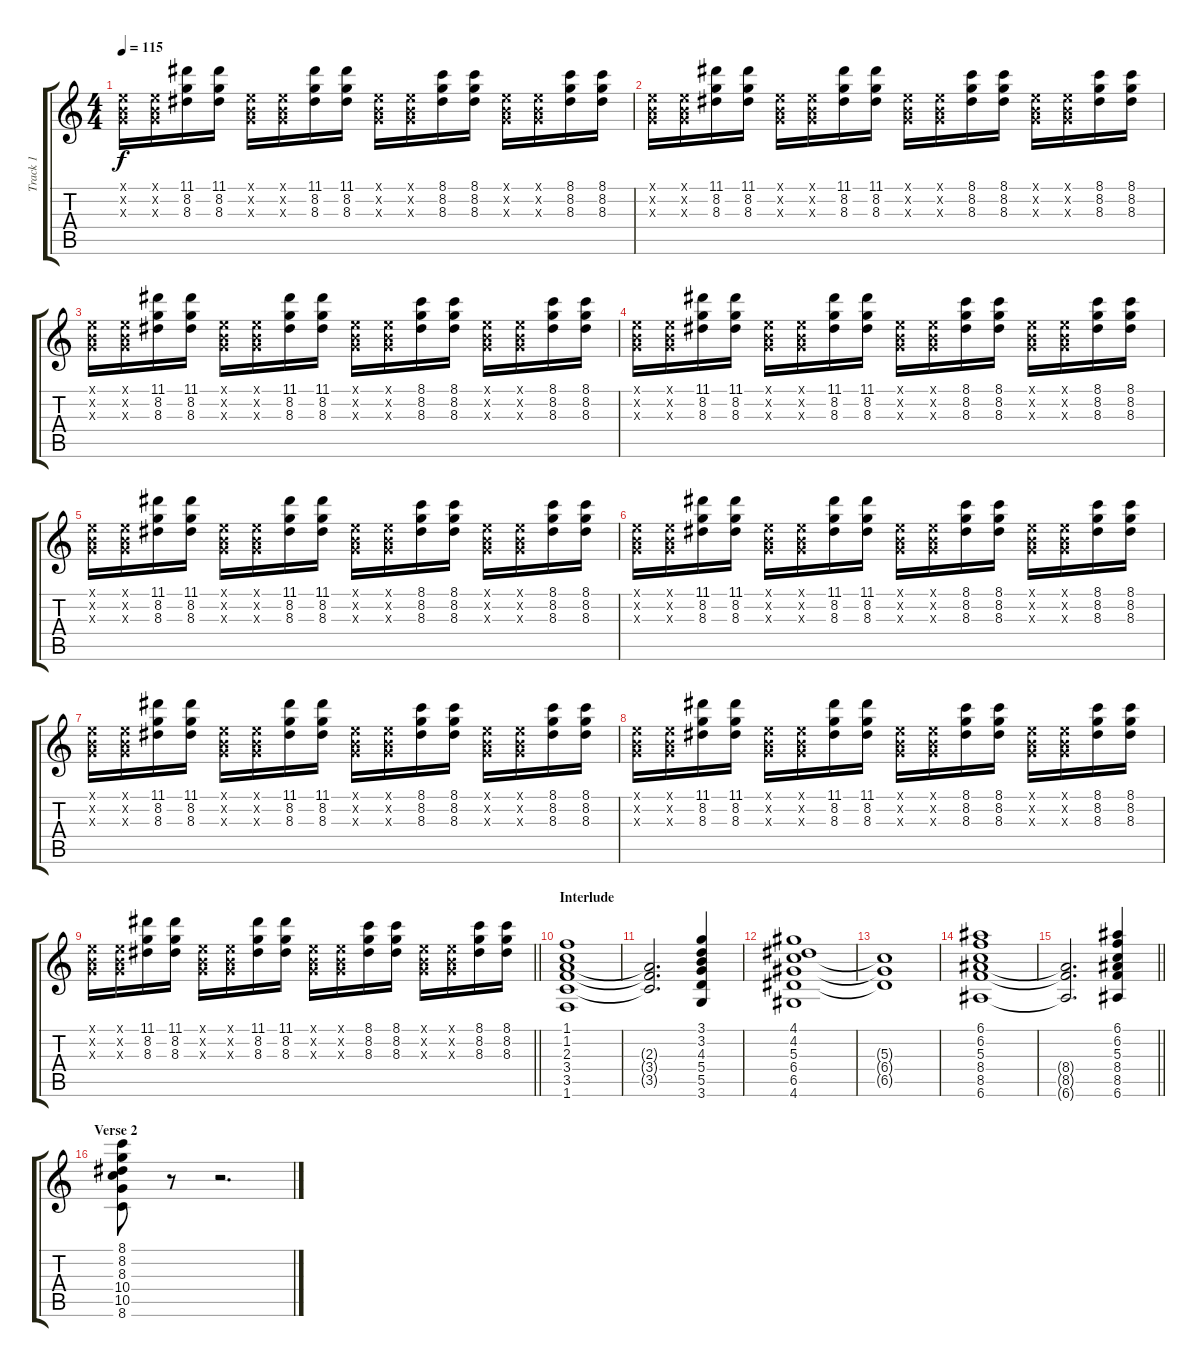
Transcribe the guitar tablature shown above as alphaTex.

\track ("Track 1" "Track 1") {instrument electricguitarjazz}
\staff {score tabs}
\tuning (E4 B3 G3 D3 A2 E2) {hide}
\ts (4 4)
\tempo 115
\clef g2
\ks c
(0.1{x} 0.2{x} 0.3{x}).16{dy f} (0.1{x} 0.2{x} 0.3{x}).16 (11.1 8.2 8.3).16 (11.1 8.2 8.3).16 (0.1{x} 0.2{x} 0.3{x}).16 (0.1{x} 0.2{x} 0.3{x}).16 (11.1 8.2 8.3).16 (11.1 8.2 8.3).16 (0.1{x} 0.2{x} 0.3{x}).16 (0.1{x} 0.2{x} 0.3{x}).16 (8.1 8.2 8.3).16 (8.1 8.2 8.3).16 (0.1{x} 0.2{x} 0.3{x}).16 (0.1{x} 0.2{x} 0.3{x}).16 (8.1 8.2 8.3).16 (8.1 8.2 8.3).16 |
(0.1{x} 0.2{x} 0.3{x}).16 (0.1{x} 0.2{x} 0.3{x}).16 (11.1 8.2 8.3).16 (11.1 8.2 8.3).16 (0.1{x} 0.2{x} 0.3{x}).16 (0.1{x} 0.2{x} 0.3{x}).16 (11.1 8.2 8.3).16 (11.1 8.2 8.3).16 (0.1{x} 0.2{x} 0.3{x}).16 (0.1{x} 0.2{x} 0.3{x}).16 (8.1 8.2 8.3).16 (8.1 8.2 8.3).16 (0.1{x} 0.2{x} 0.3{x}).16 (0.1{x} 0.2{x} 0.3{x}).16 (8.1 8.2 8.3).16 (8.1 8.2 8.3).16 |
(0.1{x} 0.2{x} 0.3{x}).16 (0.1{x} 0.2{x} 0.3{x}).16 (11.1 8.2 8.3).16 (11.1 8.2 8.3).16 (0.1{x} 0.2{x} 0.3{x}).16 (0.1{x} 0.2{x} 0.3{x}).16 (11.1 8.2 8.3).16 (11.1 8.2 8.3).16 (0.1{x} 0.2{x} 0.3{x}).16 (0.1{x} 0.2{x} 0.3{x}).16 (8.1 8.2 8.3).16 (8.1 8.2 8.3).16 (0.1{x} 0.2{x} 0.3{x}).16 (0.1{x} 0.2{x} 0.3{x}).16 (8.1 8.2 8.3).16 (8.1 8.2 8.3).16 |
(0.1{x} 0.2{x} 0.3{x}).16 (0.1{x} 0.2{x} 0.3{x}).16 (11.1 8.2 8.3).16 (11.1 8.2 8.3).16 (0.1{x} 0.2{x} 0.3{x}).16 (0.1{x} 0.2{x} 0.3{x}).16 (11.1 8.2 8.3).16 (11.1 8.2 8.3).16 (0.1{x} 0.2{x} 0.3{x}).16 (0.1{x} 0.2{x} 0.3{x}).16 (8.1 8.2 8.3).16 (8.1 8.2 8.3).16 (0.1{x} 0.2{x} 0.3{x}).16 (0.1{x} 0.2{x} 0.3{x}).16 (8.1 8.2 8.3).16 (8.1 8.2 8.3).16 |
(0.1{x} 0.2{x} 0.3{x}).16 (0.1{x} 0.2{x} 0.3{x}).16 (11.1 8.2 8.3).16 (11.1 8.2 8.3).16 (0.1{x} 0.2{x} 0.3{x}).16 (0.1{x} 0.2{x} 0.3{x}).16 (11.1 8.2 8.3).16 (11.1 8.2 8.3).16 (0.1{x} 0.2{x} 0.3{x}).16 (0.1{x} 0.2{x} 0.3{x}).16 (8.1 8.2 8.3).16 (8.1 8.2 8.3).16 (0.1{x} 0.2{x} 0.3{x}).16 (0.1{x} 0.2{x} 0.3{x}).16 (8.1 8.2 8.3).16 (8.1 8.2 8.3).16 |
(0.1{x} 0.2{x} 0.3{x}).16 (0.1{x} 0.2{x} 0.3{x}).16 (11.1 8.2 8.3).16 (11.1 8.2 8.3).16 (0.1{x} 0.2{x} 0.3{x}).16 (0.1{x} 0.2{x} 0.3{x}).16 (11.1 8.2 8.3).16 (11.1 8.2 8.3).16 (0.1{x} 0.2{x} 0.3{x}).16 (0.1{x} 0.2{x} 0.3{x}).16 (8.1 8.2 8.3).16 (8.1 8.2 8.3).16 (0.1{x} 0.2{x} 0.3{x}).16 (0.1{x} 0.2{x} 0.3{x}).16 (8.1 8.2 8.3).16 (8.1 8.2 8.3).16 |
(0.1{x} 0.2{x} 0.3{x}).16 (0.1{x} 0.2{x} 0.3{x}).16 (11.1 8.2 8.3).16 (11.1 8.2 8.3).16 (0.1{x} 0.2{x} 0.3{x}).16 (0.1{x} 0.2{x} 0.3{x}).16 (11.1 8.2 8.3).16 (11.1 8.2 8.3).16 (0.1{x} 0.2{x} 0.3{x}).16 (0.1{x} 0.2{x} 0.3{x}).16 (8.1 8.2 8.3).16 (8.1 8.2 8.3).16 (0.1{x} 0.2{x} 0.3{x}).16 (0.1{x} 0.2{x} 0.3{x}).16 (8.1 8.2 8.3).16 (8.1 8.2 8.3).16 |
(0.1{x} 0.2{x} 0.3{x}).16 (0.1{x} 0.2{x} 0.3{x}).16 (11.1 8.2 8.3).16 (11.1 8.2 8.3).16 (0.1{x} 0.2{x} 0.3{x}).16 (0.1{x} 0.2{x} 0.3{x}).16 (11.1 8.2 8.3).16 (11.1 8.2 8.3).16 (0.1{x} 0.2{x} 0.3{x}).16 (0.1{x} 0.2{x} 0.3{x}).16 (8.1 8.2 8.3).16 (8.1 8.2 8.3).16 (0.1{x} 0.2{x} 0.3{x}).16 (0.1{x} 0.2{x} 0.3{x}).16 (8.1 8.2 8.3).16 (8.1 8.2 8.3).16 |
\barLineRight lightlight
(0.1{x} 0.2{x} 0.3{x}).16 (0.1{x} 0.2{x} 0.3{x}).16 (11.1 8.2 8.3).16 (11.1 8.2 8.3).16 (0.1{x} 0.2{x} 0.3{x}).16 (0.1{x} 0.2{x} 0.3{x}).16 (11.1 8.2 8.3).16 (11.1 8.2 8.3).16 (0.1{x} 0.2{x} 0.3{x}).16 (0.1{x} 0.2{x} 0.3{x}).16 (8.1 8.2 8.3).16 (8.1 8.2 8.3).16 (0.1{x} 0.2{x} 0.3{x}).16 (0.1{x} 0.2{x} 0.3{x}).16 (8.1 8.2 8.3).16 (8.1 8.2 8.3).16 |
\section ("" "Interlude")
(1.1 1.2 2.3 3.4 3.5 1.6).1 |
(2.3{t} 3.4{t} 3.5{t}).2{d} (3.1 3.2 4.3 5.4 5.5 3.6).4 |
(4.1 4.2 5.3 6.4 6.5 4.6).1 |
(5.3{t} 6.4{t} 6.5{t}).1 |
(6.1 6.2 5.3 8.4 8.5 6.6).1 |
\barLineRight lightlight
(8.4{t} 8.5{t} 6.6{t}).2{d} (6.1 6.2 5.3 8.4 8.5 6.6).4 |
\section ("" "Verse 2")
(8.1 8.2 8.3 10.4 10.5 8.6).8 r.8 r.2{d}
